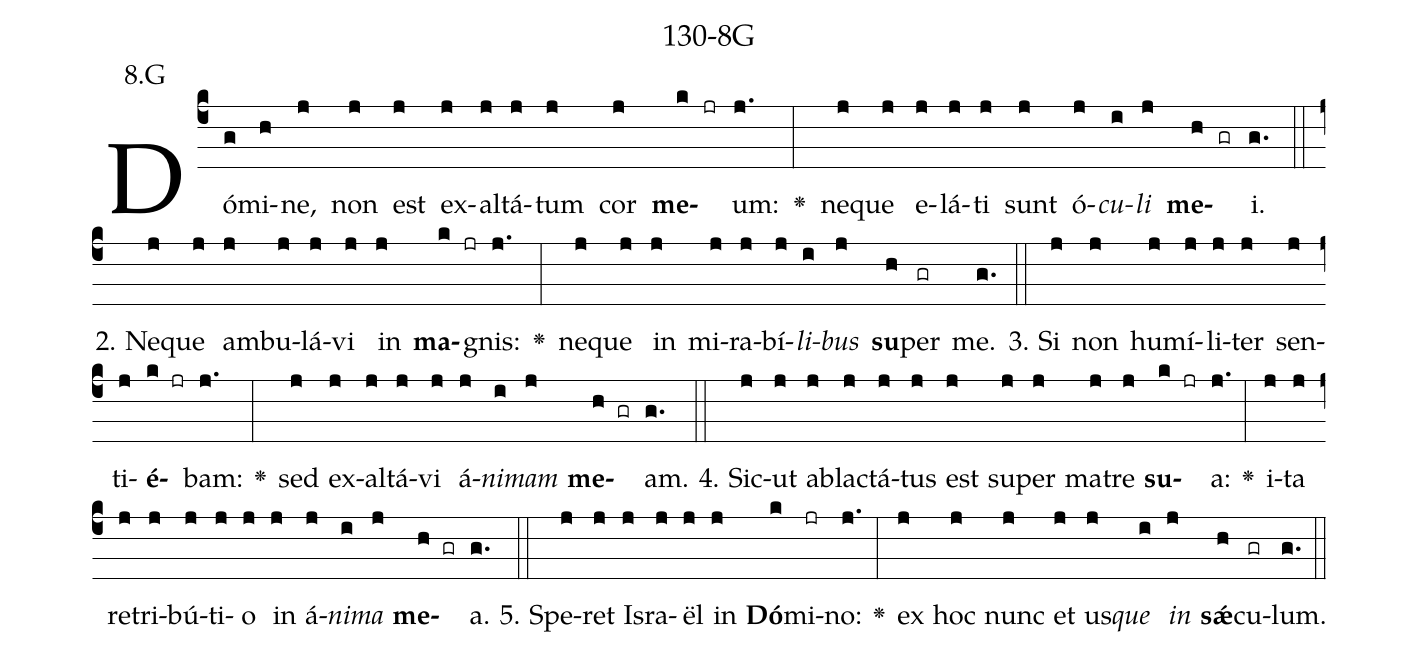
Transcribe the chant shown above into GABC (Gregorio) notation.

name: 130-8G;
annotation: 8.G;
%%
(c4)Dó(g)mi(h)ne,(j) non(j) est(j) ex(j)al(j)tá(j)tum(j) cor(j) <b>me</b>(k jr)um:(j.) <v>\greheightstar</v>(:) ne(j)que(j) e(j)lá(j)ti(j) sunt(j) ó(j)<i>cu</i>(i)<i>li</i>(j) <b>me</b>(h gr)i.(g.) (::)
2. Ne(j)que(j) am(j)bu(j)lá(j)vi(j) in(j) <b>ma</b>(k jr)gnis:(j.) <v>\greheightstar</v>(:) ne(j)que(j) in(j) mi(j)ra(j)bí(j)<i>li</i>(i)<i>bus</i>(j) <b>su</b>(h)per(gr) me.(g.) (::)
3. Si(j) non(j) hu(j)mí(j)li(j)ter(j) sen(j)ti(j)<b>é</b>(k jr)bam:(j.) <v>\greheightstar</v>(:) sed(j) ex(j)al(j)tá(j)vi(j) á(j)<i>ni</i>(i)<i>mam</i>(j) <b>me</b>(h gr)am.(g.) (::)
4. Sic(j)ut(j) ab(j)lac(j)tá(j)tus(j) est(j) su(j)per(j) ma(j)tre(j) <b>su</b>(k jr)a:(j.) <v>\greheightstar</v>(:) i(j)ta(j) re(j)tri(j)bú(j)ti(j)o(j) in(j) á(j)<i>ni</i>(i)<i>ma</i>(j) <b>me</b>(h gr)a.(g.) (::)
5. Spe(j)ret(j) Is(j)ra(j)ël(j) in(j) <b>Dó</b>(k)mi(jr)no:(j.) <v>\greheightstar</v>(:) ex(j) hoc(j) nunc(j) et(j) us(j)<i>que</i>(i) <i>in</i>(j) <b>sǽ</b>(h)cu(gr)lum.(g.) (::)
